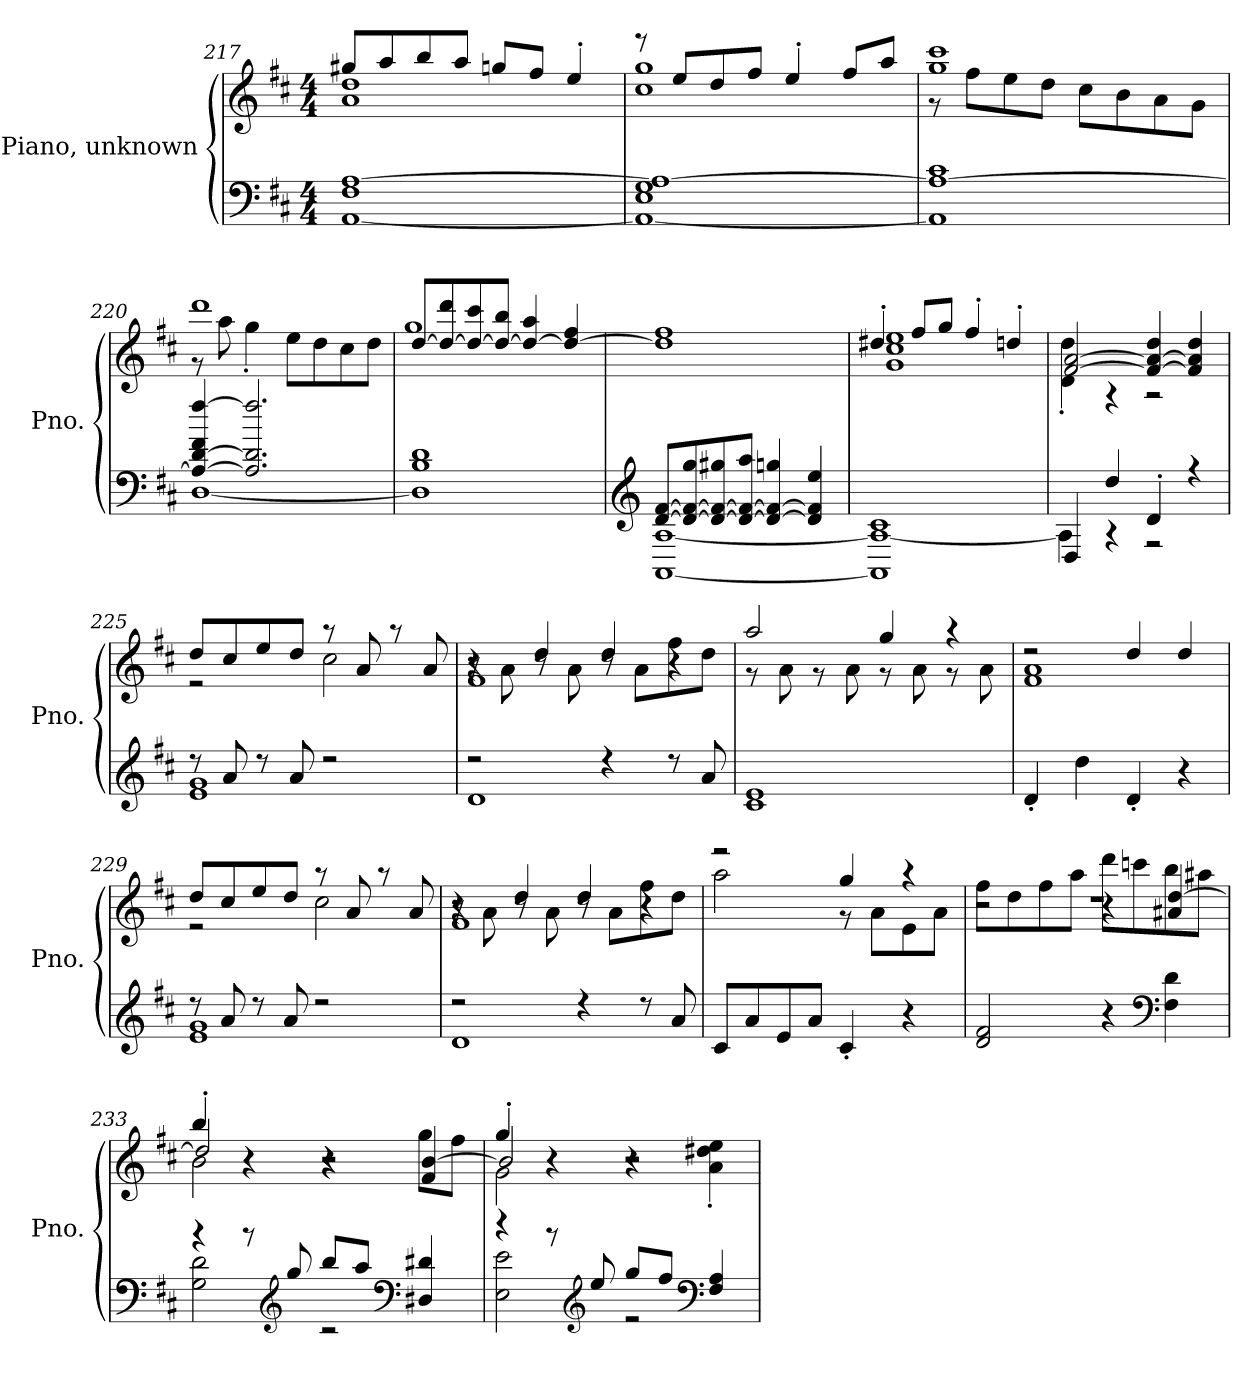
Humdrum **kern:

**kern	**kern
*part1	*part1
*staff2	*staff1
*I"Piano, unknown	*
*I'Pno.	*
*clefF4	*clefG2
*k[f#c#]	*k[f#c#]
*M4/4	*M4/4
=217	=217
*^	*^
[1A	[1AA 1F#	8gg#X/L	1a 1dd
.	.	8aa/	.
.	.	8bb/	.
.	.	8aa/J	.
.	.	8ggn/L	.
.	.	8ff#/J	.
.	.	4ee'/	.
=218	=218	=218	=218
1E 1G 1A_	1AA_	8r	1cc# 1gg
.	.	8ee/L	.
.	.	8dd/	.
.	.	8ff#/J	.
.	.	4ee'/	.
.	.	8ff#/L	.
.	.	8aa/J	.
=219	=219	=219	=219
1A_ 1c#	1AA]	1gg 1ccc#	8r
.	.	.	8ff#\L
.	.	.	8ee\
.	.	.	8dd\J
.	.	.	8cc#\L
.	.	.	8b\
.	.	.	8a\
.	.	.	8g\J
!!LO:LB:g=z	!!
=220	=220	=220	=220
4A/_ [4d/ 4f#/ [4ff#/	[1D	1ddd	8r
.	.	.	8aa\
2.A/] 2.d/] 2.ff#/]	.	.	4gg'\
.	.	.	8ee\L
.	.	.	8dd\
.	.	.	8cc#\
.	.	.	8dd\J
=221	=221	=221	=221
1B 1d	1D]	[8dd/L	1gg
.	.	8dd/_ 8ddd/	.
.	.	8dd/_ 8ccc#/	.
.	.	8dd/_ 8bb/J	.
.	.	4dd/_ 4aa/	.
.	.	4dd/_ 4ff#/	.
*	*	*v	*v
=222	=222	=222
*clefG2	*	*
[8d/ [8f#/L	[1AA [1A	1dd] 1ff#
8d/_ 8f#/_ 8gg/	.	.
8d/_ 8f#/_ 8gg#X/	.	.
8d/_ 8f#/_ 8aa/J	.	.
4d/_ 4f#/_ 4ggn/	.	.
4d/] 4f#/] 4ee/	.	.
=223	=223	=223
*	*	*^
1c#	1AA] 1A_	4dd#X'/	1g 1cc# 1ee
.	.	8ff#/L	.
.	.	8gg/J	.
.	.	4ff#'/	.
.	.	4ddn'/	.
!!LO:LB:g=z	!!
=224	=224	=224	=224
4D/	4A\]	[2f#/ [2a/	4d\' 4dd\'
4dd/	4r	.	4r
4d'/	2r	4f#/_ 4a/_ 4dd/	2r
4r	.	4f#/] 4a/] 4dd/	.
=225	=225	=225	=225
8r	1e 1g	8dd/L	2r
8a/	.	8cc#/	.
8r	.	8ee/	.
8a/	.	8dd/J	.
2r	.	8r	2cc#\
.	.	8a/	.
.	.	8r	.
.	.	8a/	.
=226	=226	=226	=226
*	*	*	*^
2r	1d	4r	8r	1f#
.	.	.	8a\	.
.	.	4dd/	8r	.
.	.	.	8a\	.
4r	.	4dd/	8r	.
.	.	.	8a\L	.
8r	.	4r	8ff#\	.
8a/	.	.	8dd\J	.
*v	*v	*	*	*
*	*	*v	*v
=227	=227	=227
1c# 1e	2aa/	8r
.	.	8a\
.	.	8r
.	.	8a\
.	4gg/	8r
.	.	8a\
.	4r	8r
.	.	8a\
=228	=228	=228
4d'/	2r	1f# 1a
4dd\	.	.
4d'/	4dd/	.
4r	4dd/	.
!!LO:PB:g=z	!!
=229	=229	=229
*^	*	*
8r	1e 1g	8dd/L	2r
8a/	.	8cc#/	.
8r	.	8ee/	.
8a/	.	8dd/J	.
2r	.	8r	2cc#\
.	.	8a/	.
.	.	8r	.
.	.	8a/	.
=230	=230	=230	=230
*	*	*	*^
2r	1d	4r	8r	1f#
.	.	.	8a\	.
.	.	4dd/	8r	.
.	.	.	8a\	.
4r	.	4dd/	8r	.
.	.	.	8a\L	.
8r	.	4r	8ff#\	.
8a/	.	.	8dd\J	.
*v	*v	*	*	*
*	*	*v	*v
=231	=231	=231
8c#/L	2r	2aa\
8a/	.	.
8e/	.	.
8a/J	.	.
4c#'/	4gg/	8r
.	.	8a\L
4r	4r	8e\
.	.	8a\J
=232	=232	=232
*	*	*^
2d/ 2f#/	1r	8ff#\L	2r
.	.	8dd\	.
.	.	8ff#\	.
.	.	8aa\J	.
4r	.	8ddd\L	4r
.	.	8cccn\	.
*clefF4	*	*	*
4F#\ 4d\	.	8bb\	4a#X/ [4dd/
.	.	8aa#X\J	.
!!LO:LB:g=z	!!	!!
=233	=233	=233	=233
*^	*	*	*
4r	2G\ 2d\	4bb'/	2b\	2dd/]
8r	.	4r	.	.
*clefG2	*	*	*	*
8gg/	.	.	.	.
8bb/L	2r	2r	4r	4r
8aa/J	.	.	.	.
*clefF4	*	*	*	*
4D#X/ 4d#X/	.	.	8gg\L	4f#/ [4b/
.	.	.	8ff#\J	.
=234	=234	=234	=234	=234
4r	2E\ 2e\	4gg'/	2g\	2b/]
8r	.	4r	.	.
*clefG2	*	*	*	*
8ee/	.	.	.	.
8gg/L	2r	2r	4r	2r
8ff#/J	.	.	.	.
*clefF4	*	*	*	*
4F#/ 4A/	.	.	4a\' 4dd#X\' 4ee\'	.
*v	*v	*	*	*
*	*v	*v	*v
=	=
*-	*-
